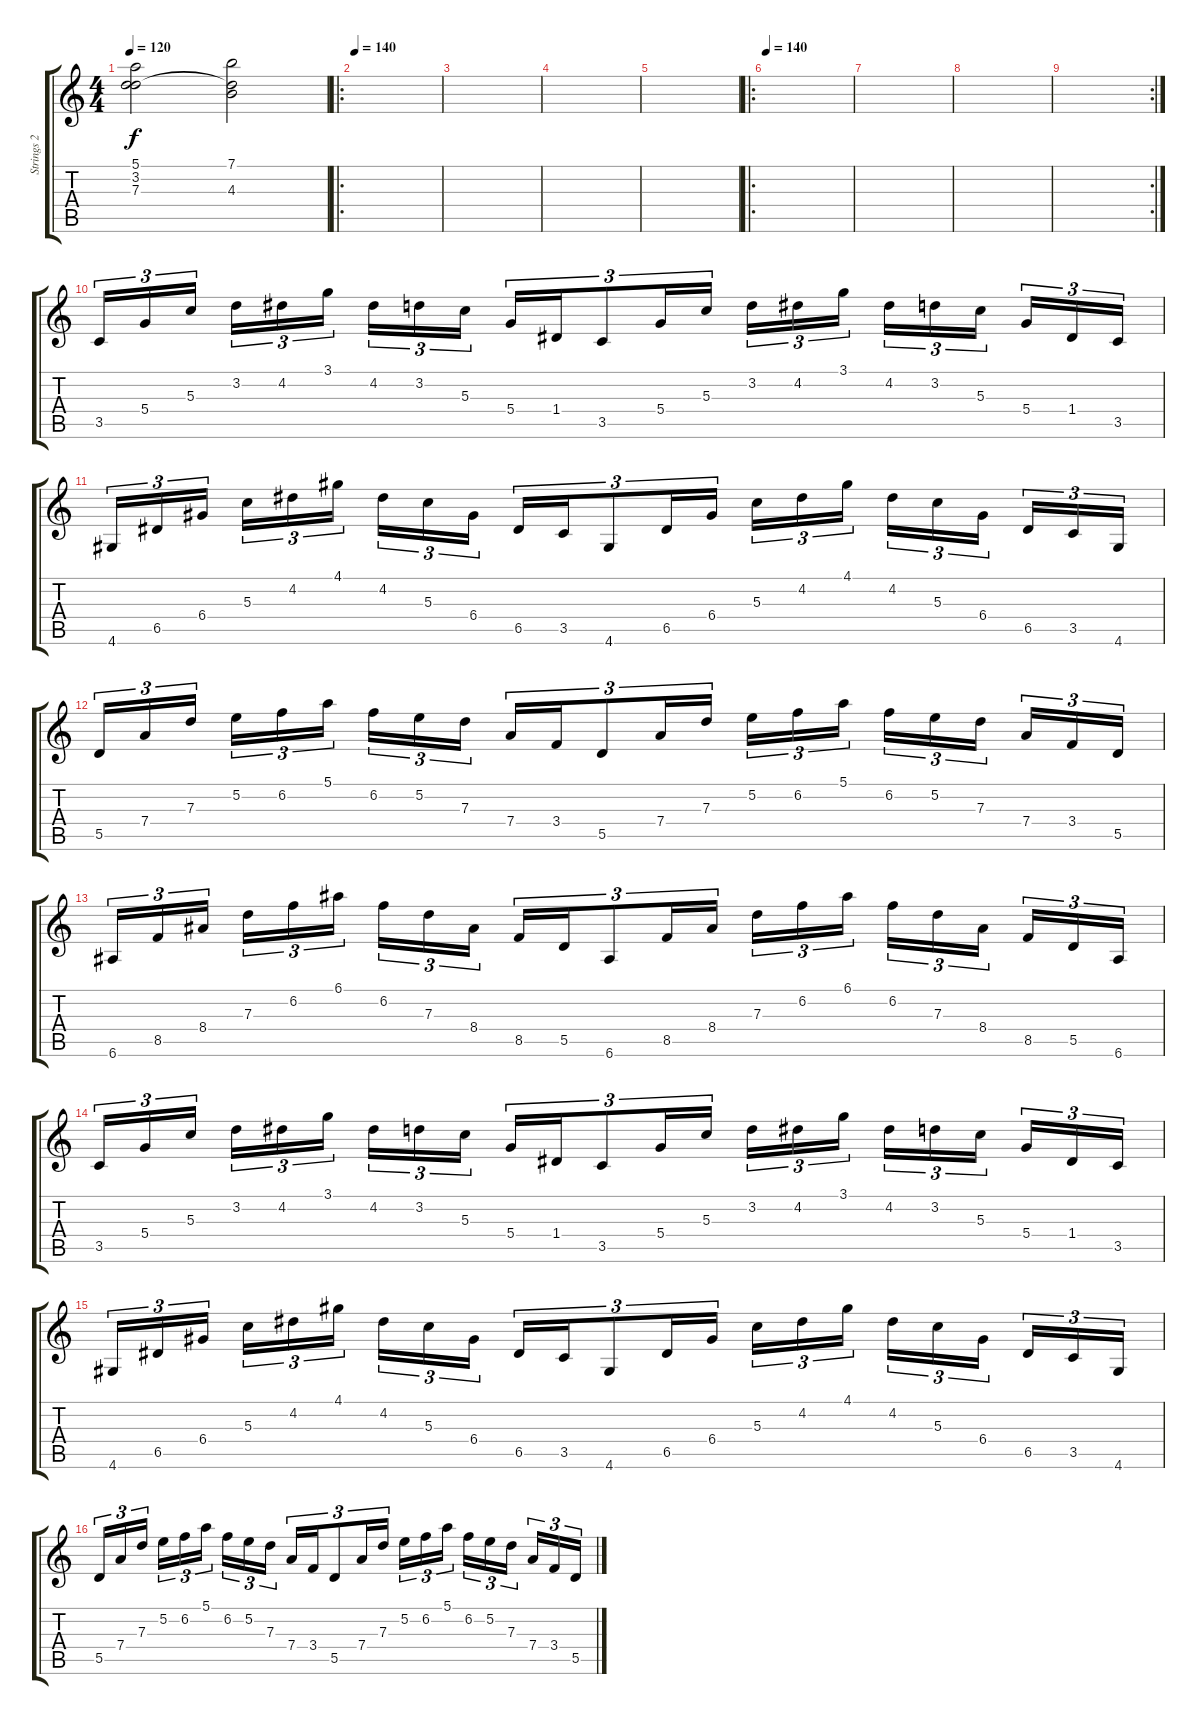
\track ("Strings 2" "Strings 2") {instrument stringensemble1}
\staff {score tabs}
\tuning (E5 B4 G4 D4 A3 E3) {hide}
\ts (4 4)
\tempo 120
\clef g2
\ks c
(5.1 3.2{t} 7.3).2{dy f} (7.1 3.2{t} 4.3).2 |
\ro
\tempo 140
|
|
|
|
\ro
\tempo 140
|
|
|
\rc 2
|
3.5.16{tu (3 2) instrument stringensemble1} 5.4.16{tu (3 2)} 5.3.16{tu (3 2)} 3.2.16{tu (3 2)} 4.2.16{tu (3 2)} 3.1.16{tu (3 2)} 4.2.16{tu (3 2)} 3.2.16{tu (3 2)} 5.3.16{tu (3 2)} 5.4.16{tu (3 2)} 1.4.16{tu (3 2)} 3.5.8{tu (3 2)} 5.4.16{tu (3 2)} 5.3.16{tu (3 2)} 3.2.16{tu (3 2)} 4.2.16{tu (3 2)} 3.1.16{tu (3 2)} 4.2.16{tu (3 2)} 3.2.16{tu (3 2)} 5.3.16{tu (3 2)} 5.4.16{tu (3 2)} 1.4.16{tu (3 2)} 3.5.16{tu (3 2)} |
4.6.16{tu (3 2)} 6.5.16{tu (3 2)} 6.4.16{tu (3 2)} 5.3.16{tu (3 2)} 4.2.16{tu (3 2)} 4.1.16{tu (3 2)} 4.2.16{tu (3 2)} 5.3.16{tu (3 2)} 6.4.16{tu (3 2)} 6.5.16{tu (3 2)} 3.5.16{tu (3 2)} 4.6.8{tu (3 2)} 6.5.16{tu (3 2)} 6.4.16{tu (3 2)} 5.3.16{tu (3 2)} 4.2.16{tu (3 2)} 4.1.16{tu (3 2)} 4.2.16{tu (3 2)} 5.3.16{tu (3 2)} 6.4.16{tu (3 2)} 6.5.16{tu (3 2)} 3.5.16{tu (3 2)} 4.6.16{tu (3 2)} |
5.5.16{tu (3 2)} 7.4.16{tu (3 2)} 7.3.16{tu (3 2)} 5.2.16{tu (3 2)} 6.2.16{tu (3 2)} 5.1.16{tu (3 2)} 6.2.16{tu (3 2)} 5.2.16{tu (3 2)} 7.3.16{tu (3 2)} 7.4.16{tu (3 2)} 3.4.16{tu (3 2)} 5.5.8{tu (3 2)} 7.4.16{tu (3 2)} 7.3.16{tu (3 2)} 5.2.16{tu (3 2)} 6.2.16{tu (3 2)} 5.1.16{tu (3 2)} 6.2.16{tu (3 2)} 5.2.16{tu (3 2)} 7.3.16{tu (3 2)} 7.4.16{tu (3 2)} 3.4.16{tu (3 2)} 5.5.16{tu (3 2)} |
6.6.16{tu (3 2)} 8.5.16{tu (3 2)} 8.4.16{tu (3 2)} 7.3.16{tu (3 2)} 6.2.16{tu (3 2)} 6.1.16{tu (3 2)} 6.2.16{tu (3 2)} 7.3.16{tu (3 2)} 8.4.16{tu (3 2)} 8.5.16{tu (3 2)} 5.5.16{tu (3 2)} 6.6.8{tu (3 2)} 8.5.16{tu (3 2)} 8.4.16{tu (3 2)} 7.3.16{tu (3 2)} 6.2.16{tu (3 2)} 6.1.16{tu (3 2)} 6.2.16{tu (3 2)} 7.3.16{tu (3 2)} 8.4.16{tu (3 2)} 8.5.16{tu (3 2)} 5.5.16{tu (3 2)} 6.6.16{tu (3 2)} |
3.5.16{tu (3 2)} 5.4.16{tu (3 2)} 5.3.16{tu (3 2)} 3.2.16{tu (3 2)} 4.2.16{tu (3 2)} 3.1.16{tu (3 2)} 4.2.16{tu (3 2)} 3.2.16{tu (3 2)} 5.3.16{tu (3 2)} 5.4.16{tu (3 2)} 1.4.16{tu (3 2)} 3.5.8{tu (3 2)} 5.4.16{tu (3 2)} 5.3.16{tu (3 2)} 3.2.16{tu (3 2)} 4.2.16{tu (3 2)} 3.1.16{tu (3 2)} 4.2.16{tu (3 2)} 3.2.16{tu (3 2)} 5.3.16{tu (3 2)} 5.4.16{tu (3 2)} 1.4.16{tu (3 2)} 3.5.16{tu (3 2)} |
4.6.16{tu (3 2)} 6.5.16{tu (3 2)} 6.4.16{tu (3 2)} 5.3.16{tu (3 2)} 4.2.16{tu (3 2)} 4.1.16{tu (3 2)} 4.2.16{tu (3 2)} 5.3.16{tu (3 2)} 6.4.16{tu (3 2)} 6.5.16{tu (3 2)} 3.5.16{tu (3 2)} 4.6.8{tu (3 2)} 6.5.16{tu (3 2)} 6.4.16{tu (3 2)} 5.3.16{tu (3 2)} 4.2.16{tu (3 2)} 4.1.16{tu (3 2)} 4.2.16{tu (3 2)} 5.3.16{tu (3 2)} 6.4.16{tu (3 2)} 6.5.16{tu (3 2)} 3.5.16{tu (3 2)} 4.6.16{tu (3 2)} |
5.5.16{tu (3 2)} 7.4.16{tu (3 2)} 7.3.16{tu (3 2)} 5.2.16{tu (3 2)} 6.2.16{tu (3 2)} 5.1.16{tu (3 2)} 6.2.16{tu (3 2)} 5.2.16{tu (3 2)} 7.3.16{tu (3 2)} 7.4.16{tu (3 2)} 3.4.16{tu (3 2)} 5.5.8{tu (3 2)} 7.4.16{tu (3 2)} 7.3.16{tu (3 2)} 5.2.16{tu (3 2)} 6.2.16{tu (3 2)} 5.1.16{tu (3 2)} 6.2.16{tu (3 2)} 5.2.16{tu (3 2)} 7.3.16{tu (3 2)} 7.4.16{tu (3 2)} 3.4.16{tu (3 2)} 5.5.16{tu (3 2)}
